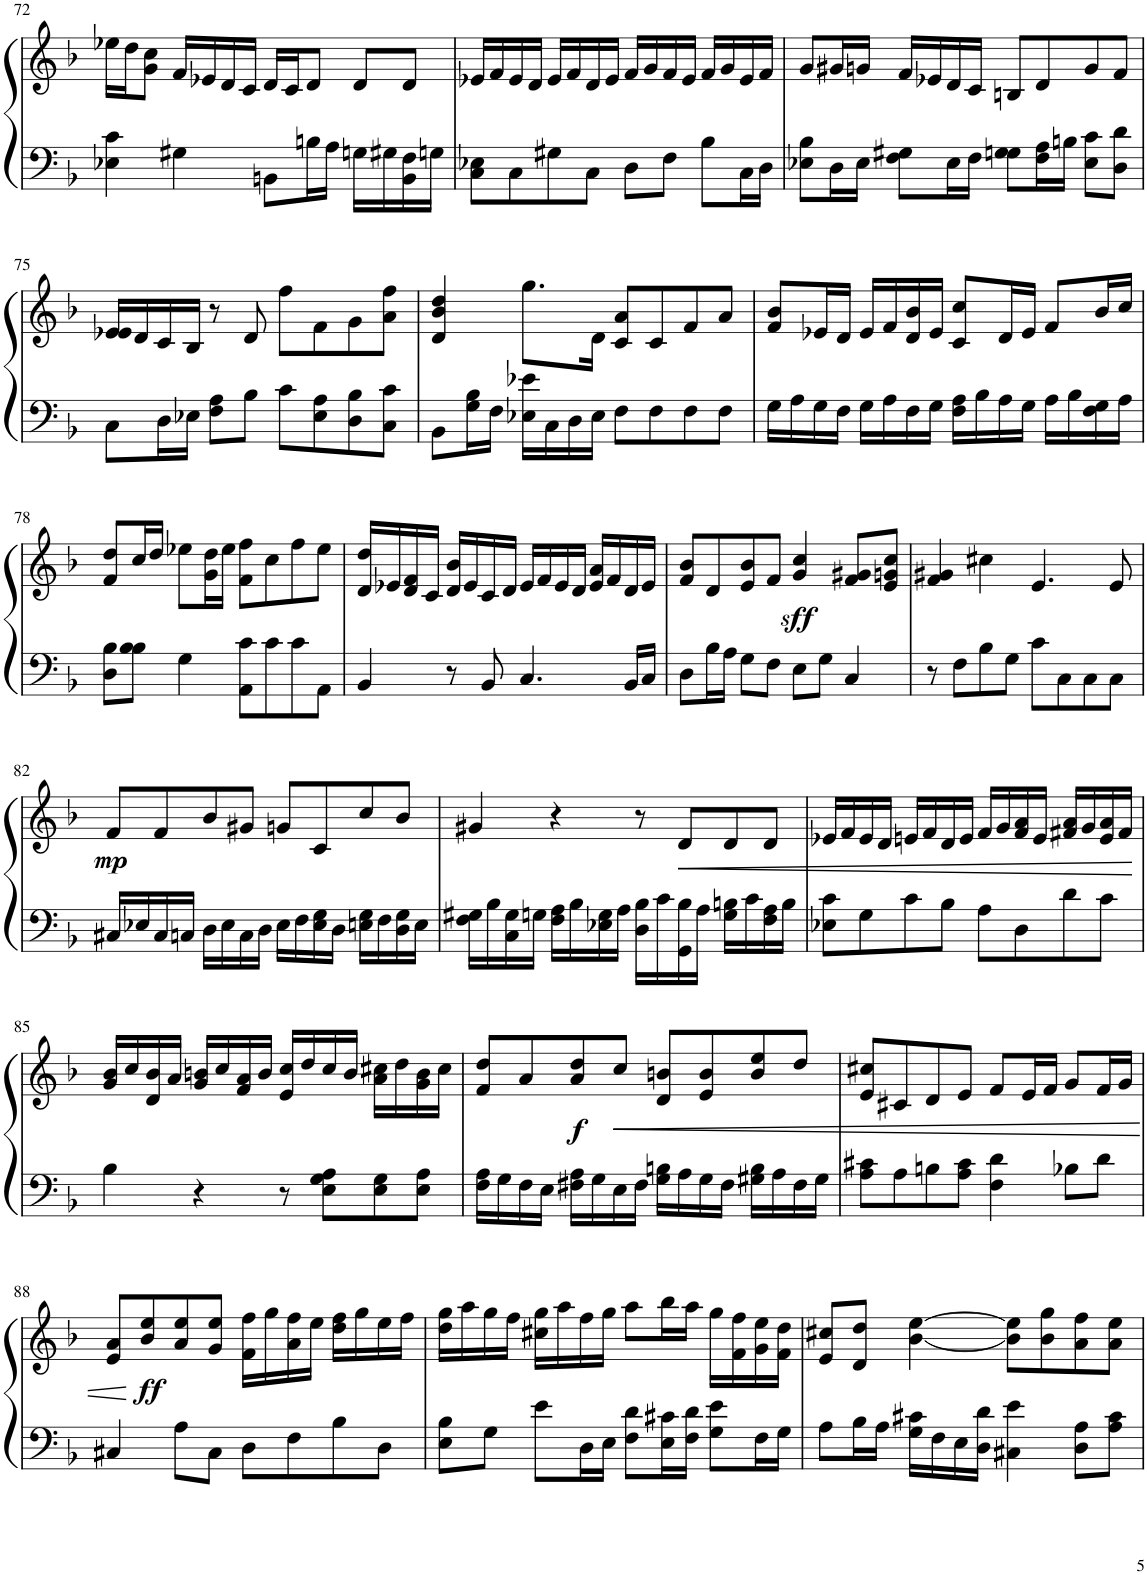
**kern	**kern	**dynam
*part1	*part1	*part1
*staff2	*staff1	*staff1/2
*I"Piano	*	*
*I'Pia.	*	*
!!LO:PB:g=z
*clefF4	*clefG2	*
*k[b-]	*k[b-]	*
*M4/4	*M4/4	*
*met(c)	*met(c)	*
=72	=72	=72
4E-X\ 4c\	16ee-X\LL	.
.	16dd\J	.
.	8g\ 8cc\J	.
4G#X\	16f/LL	.
.	16e-X/	.
.	16d/	.
.	16c/JJ	.
8BBn\L	16d/LL	.
.	16c/J	.
16Bn\L	8d/J	.
16A\JJ	.	.
16Gn\LL	8d/L	.
16G#X\	.	.
16BB\ 16F\	8d/J	.
16Gn\JJ	.	.
=73	=73	=73
8C\ 8E-X\L	16e-X/LL	.
.	16f/	.
8C\	16e-/	.
.	16d/JJ	.
8G#X\	16e-/LL	.
.	16f/	.
8C\J	16d/	.
.	16e-/JJ	.
8D\L	16f/LL	.
.	16g/	.
8F\J	16f/	.
.	16e-/JJ	.
8B-\L	16f/LL	.
.	16g/	.
16C\L	16e-/	.
16D\JJ	16f/JJ	.
=74	=74	=74
8E-X\ 8B-\L	8g/L	.
16D\L	16g#X/L	.
16E-\JJ	16gn/JJ	.
8F\ 8G#X\L	16f/LL	.
.	16e-X/	.
16E-\L	16d/	.
16F\JJ	16c/JJ	.
8Gn\ 8G\L	8Bn/L	.
16F\ 16A\L	8d/	.
16Bn\JJ	.	.
8E-\ 8c\L	8g/	.
8D\ 8d\J	8f/J	.
!!LO:LB:g=z
=75	=75	=75
8C\L	16e-X/ 16e-/LL	.
.	16d/	.
16D\L	16c/	.
16E-X\JJ	16B-/JJ	.
8F\ 8A\L	8r	.
8B-\J	8d/	.
8c\L	8ff\L	.
8E-\ 8A\	8f\	.
8D\ 8B-\	8g\	.
8C\ 8c\J	8a\ 8ff\J	.
=76	=76	=76
8BB-\L	4d/ 4b-/ 4dd/	.
16G\ 16B-\L	.	.
16F\JJ	.	.
16E-X\ 16e-X\LL	8.gg\L	.
16C\	.	.
16D\	.	.
16E-\JJ	16d\Jk	.
8F\L	8c/ 8a/L	.
8F\	8c/	.
8F\	8f/	.
8F\J	8a/J	.
=77	=77	=77
16G\LL	8f/ 8b-/L	.
16A\	.	.
16G\	16e-X/L	.
16F\JJ	16d/JJ	.
16G\LL	16e-/LL	.
16A\	16f/	.
16F\	16d/ 16b-/	.
16G\JJ	16e-/JJ	.
16F\ 16A\LL	8c/ 8cc/L	.
16B-\	.	.
16A\	16d/L	.
16G\JJ	16e-/JJ	.
16A\LL	8f/L	.
16B-\	.	.
16F\ 16G\	16b-/L	.
16A\JJ	16cc/JJ	.
!!LO:LB:g=z
=78	=78	=78
8D\ 8B-\L	8f/ 8dd/L	.
8B-\ 8B-\J	16cc/L	.
.	16dd/JJ	.
4G\	8ee-X\L	.
.	16g\ 16dd\L	.
.	16ee-\JJ	.
8AA\ 8c\L	8f\ 8ff\L	.
8c\	8cc\	.
8c\	8ff\	.
8AA\J	8ee-\J	.
=79	=79	=79
4BB-/	16d/ 16dd/LL	.
.	16e-X/	.
.	16d/ 16f/	.
.	16c/JJ	.
8r	16d/ 16b-/LL	.
.	16e-/	.
8BB-/	16c/	.
.	16d/JJ	.
4.C/	16e-/LL	.
.	16f/	.
.	16e-/	.
.	16d/JJ	.
.	16e-/ 16a/LL	.
.	16f/	.
16BB-/LL	16d/	.
16C/JJ	16e-/JJ	.
=80	=80	=80
8D\L	8f/ 8b-/L	.
16B-\L	8d/	.
16A\JJ	.	.
8G\L	8e/ 8b-/	.
8F\J	8f/J	.
!	!	!LO:DY:b
8E\L	4g/ 4cc/	other-dynamics
8G\J	.	.
4C/	8f/ 8g#X/L	.
.	8e/ 8gn/ 8cc/J	.
=81	=81	=81
8r	4f/ 4g#X/	.
8F\L	.	.
8B-\	4cc#X\	.
8G\J	.	.
8c\L	4.e/	.
8C\	.	.
8C\	.	.
8C\J	8e/	.
!!LO:LB:g=z
=82	=82	=82
!	!	!LO:DY:b
16C#X/LL	8f/L	mp
16E-X/	.	.
16C#/	8f/	.
16Cn/JJ	.	.
16D\LL	8b-/	.
16E-\	.	.
16C\	8g#X/J	.
16D\JJ	.	.
16E-\LL	8gn/L	.
16F\	.	.
16E-\ 16G\	8c/	.
16D\JJ	.	.
16En\ 16G\LL	8cc/	.
16F\	.	.
16D\ 16G\	8b-/J	.
16E\JJ	.	.
=83	=83	=83
16F\ 16G#X\LL	4g#X/	.
16B-\	.	.
16C\ 16G#\	.	.
16Gn\JJ	.	.
16F\ 16A\LL	4r	.
16B-\	.	.
16E-X\ 16G\	.	.
16A\JJ	.	.
16D\ 16B-\LL	8r	.
16c\	.	.
!	!	!LO:HP:b
16GG\ 16B-\	8d/L	<
16A\JJ	.	.
16G\ 16Bn\LL	8d/	.
16c\	.	.
16F\ 16A\	8d/J	.
16B\JJ	.	.
=84	=84	=84
8E-X\ 8c\L	16e-X/LL	.
.	16f/	.
8G\	16e-/	.
.	16d/JJ	.
8c\	16en/LL	.
.	16f/	.
8B-\J	16d/	.
.	16e/JJ	.
8A\L	16f/LL	.
.	16g/	.
8D\	16f/ 16a/	.
.	16e/JJ	.
8d\	16f#X/ 16a/LL	.
.	16g/	.
8c\J	16e/ 16a/	.
.	16f#/JJ	.
.	.	[
!!LO:LB:g=z
=85	=85	=85
4B-\	16g/ 16b-/LL	.
.	16cc/	.
.	16d/ 16b-/	.
.	16a/JJ	.
4r	16g/ 16bn/LL	.
.	16cc/	.
.	16f/ 16a/	.
.	16b/JJ	.
8r	16e/ 16cc/LL	.
.	16dd/	.
8E\ 8G\ 8A\L	16cc/	.
.	16b/JJ	.
8E\ 8G\	16a\ 16cc#X\LL	.
.	16dd\	.
8E\ 8A\J	16g\ 16b\	.
.	16cc#\JJ	.
=86	=86	=86
16F\ 16A\LL	8f/ 8dd/L	.
16G\	.	.
16F\	8a/	.
16E\JJ	.	.
!	!	!LO:DY:b
16F#X\ 16A\LL	8a/ 8dd/	f
16G\	.	.
!	!	!LO:HP:b
16E\	8cc/J	<
16F#\JJ	.	.
16G\ 16Bn\LL	8d/ 8bn/L	.
16A\	.	.
16G\	8e/ 8b/	.
16F#\JJ	.	.
16G#X\ 16B\LL	8b/ 8ee/	.
16A\	.	.
16F#\	8dd/J	.
16G#\JJ	.	.
=87	=87	=87
8A\ 8c#X\L	8e/ 8cc#X/L	.
8A\	8c#X/	.
8Bn\	8d/	.
8A\ 8c#\J	8e/J	.
4F\ 4d\	8f/L	.
.	16e/L	.
.	16f/JJ	.
8B-X\L	8g/L	.
8d\J	16f/L	.
.	16g/JJ	.
!!LO:LB:g=z
=88	=88	=88
4C#X/	8e/ 8a/L	.
!	!	!LO:DY:n=1:b
.	8b-/ 8ee/	[ ff
8A\L	8a/ 8ee/	.
8C#\J	8g/ 8ee/J	.
8D\L	16f\ 16ff\LL	.
.	16gg\	.
8F\	16a\ 16ff\	.
.	16ee\JJ	.
8B-\	16dd\ 16ff\LL	.
.	16gg\	.
8D\J	16ee\	.
.	16ff\JJ	.
=89	=89	=89
8E\ 8B-\L	16dd\ 16gg\LL	.
.	16aa\	.
8G\J	16gg\	.
.	16ff\JJ	.
8e\L	16cc#X\ 16gg\LL	.
.	16aa\	.
16D\L	16ff\	.
16E\JJ	16gg\JJ	.
8F\ 8d\L	8aa\L	.
16E\ 16c#X\L	16bb-\L	.
16F\ 16d\JJ	16aa\JJ	.
8G\ 8e\L	16gg\LL	.
.	16f\ 16ff\	.
16F\L	16g\ 16ee\	.
16G\JJ	16f\ 16dd\JJ	.
=90	=90	=90
8A\L	8e/ 8cc#X/L	.
16B-\L	8d/ 8dd/J	.
16A\JJ	.	.
16G\ 16c#X\LL	[4b-\ [4ee\	.
16F\	.	.
16E\	.	.
16D\ 16d\JJ	.	.
4C#X\ 4e\	8b-\] 8ee\]L	.
.	8b-\ 8gg\	.
8D\ 8A\L	8a\ 8ff\	.
8A\ 8c#\J	8a\ 8ee\J	.
=	=	=
*-	*-	*-
